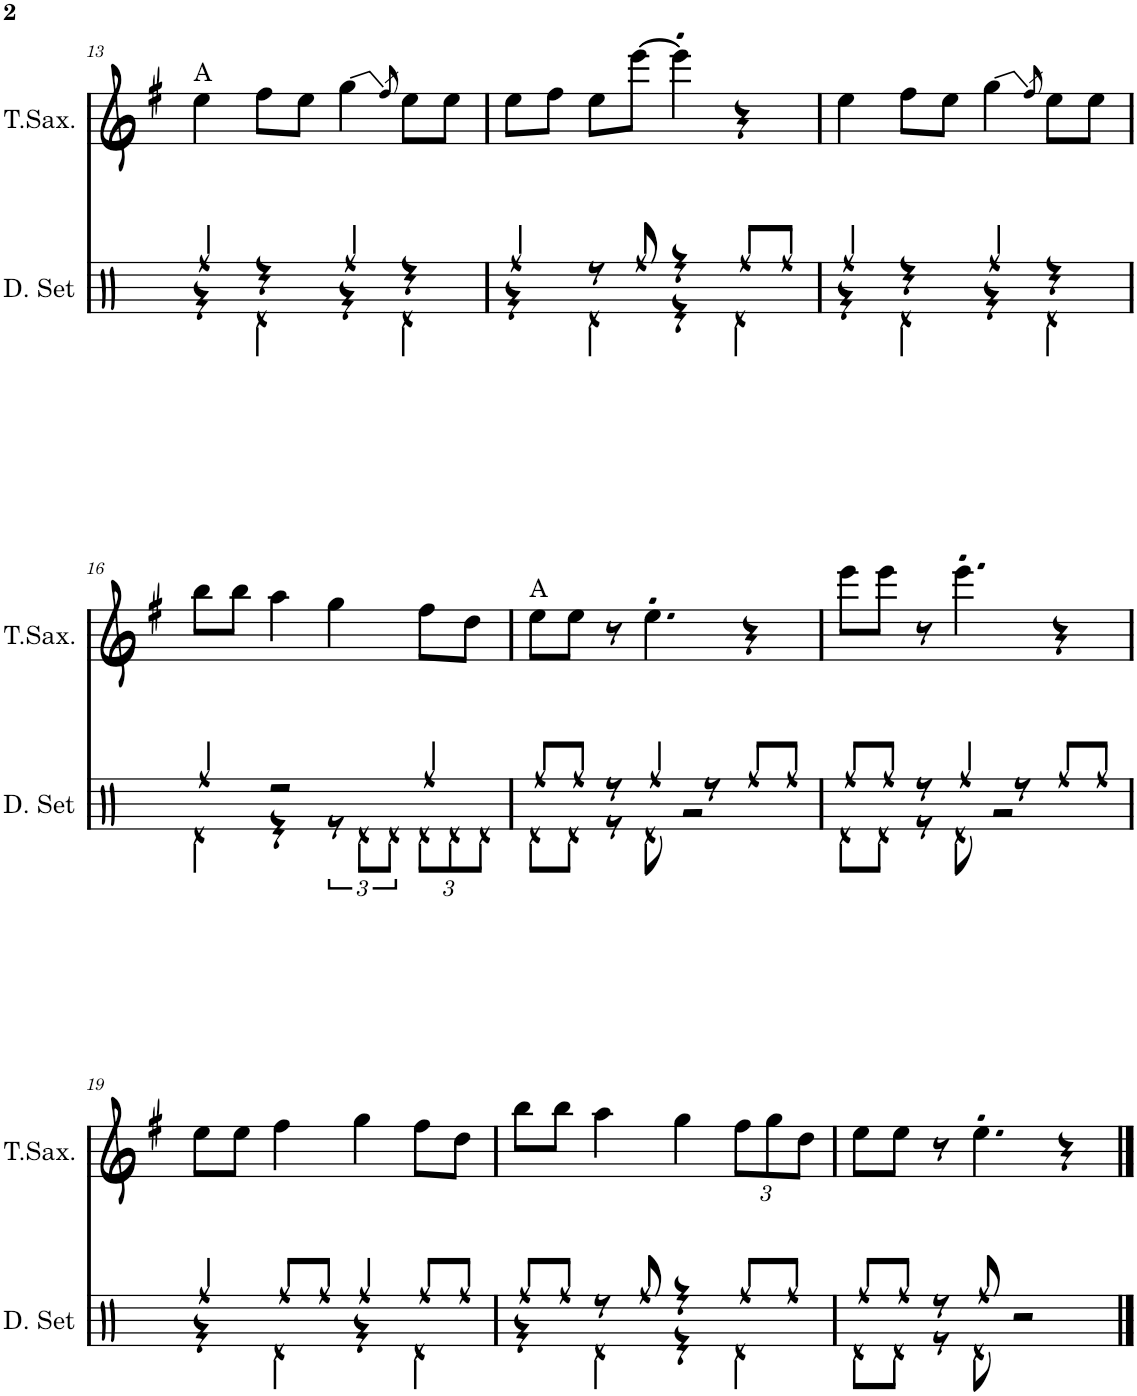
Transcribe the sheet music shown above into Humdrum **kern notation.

**kern	**kern
*part2	*part1
*staff2	*staff1
*I"Drumset	*I"Tenor Sax
*I'D. Set	*I'T.Sax.
!!LO:PB:g=z
*clefX	*clefG2
*	*Trd8c14
*k[]	*k[f#]
*	*e:
*M4/4	*M4/4
=13	=13
*^	*
!	!	!LO:TX:a:t=A
4Rff/	4r	4ee\
4r	4Rd\	8ff#\L
.	.	8ee\J
4Rff/	4r	4gg\
.	.	8qff#/
4r	4Rd\	8ee\L
.	.	8ee\J
=14	=14	=14
4Rff/	4r	8ee\L
.	.	8ff#\J
8r	4Rd\	8ee\L
8Rff/	.	[8eee\J
4r	4r	4eee'\]
8Rff/L	4Rd\	4r
8Rff/J	.	.
=15	=15	=15
4Rff/	4r	4ee\
4r	4Rd\	8ff#\L
.	.	8ee\J
4Rff/	4r	4gg\
.	.	8qff#/
4r	4Rd\	8ee\L
.	.	8ee\J
!!LO:LB:g=z
=16	=16	=16
4Rff/	4Rd\	8bb\L
.	.	8bb\J
2r	4r	4aa\
.	12r	4gg\
.	12Rd\L	.
.	12Rd\J	.
*	*Xbrackettup	*
4Rff/	12Rd\L	8ff#\L
.	12Rd\	.
.	.	8dd\J
.	12Rd\J	.
=17	=17	=17
!	!	!LO:TX:a:t=A
8Rff/L	8Rd\L	8ee\L
8Rff/J	8Rd\J	8ee\J
8r	8r	8r
4Rff/	8Rd\	4.ee'\
.	2r	.
8r	.	.
8Rff/L	.	4r
8Rff/J	.	.
=18	=18	=18
8Rff/L	8Rd\L	8eee\L
8Rff/J	8Rd\J	8eee\J
8r	8r	8r
4Rff/	8Rd\	4.eee'\
.	2r	.
8r	.	.
8Rff/L	.	4r
8Rff/J	.	.
!!LO:LB:g=z
=19	=19	=19
4Rff/	4r	8ee\L
.	.	8ee\J
8Rff/L	4Rd\	4ff#\
8Rff/J	.	.
4Rff/	4r	4gg\
8Rff/L	4Rd\	8ff#\L
8Rff/J	.	8dd\J
=20	=20	=20
8Rff/L	4r	8bb\L
8Rff/J	.	8bb\J
8r	4Rd\	4aa\
8Rff/	.	.
4r	4r	4gg\
*	*	*Xbrackettup
8Rff/L	4Rd\	12ff#\L
.	.	12gg\
8Rff/J	.	.
.	.	12dd\J
=21	=21	=21
8Rff/L	8Rd\L	8ee\L
8Rff/J	8Rd\J	8ee\J
8r	8r	8r
8Rff/	8Rd\	4.ee'\
2r	2ryy	.
.	.	4r
*v	*v	*
==	==
*-	*-
